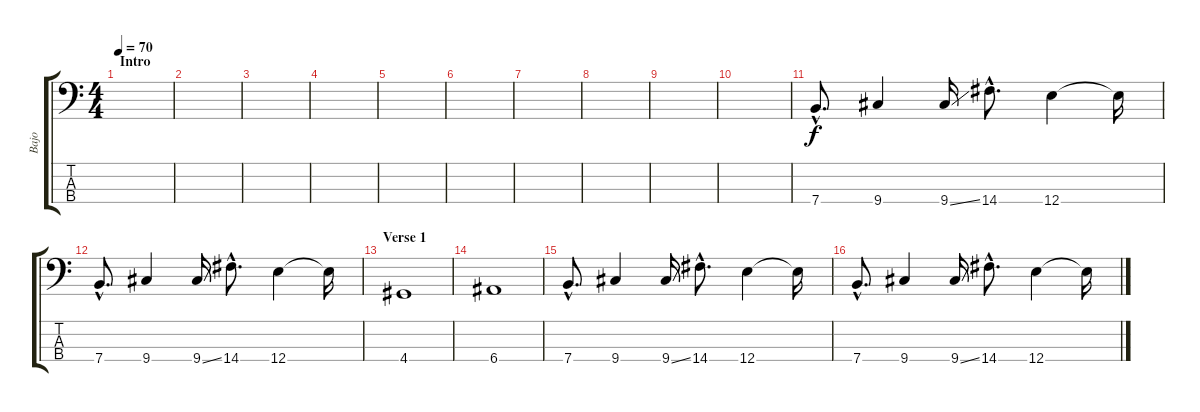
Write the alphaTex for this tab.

\track ("Bajo" "Bajo") {instrument electricbassfinger}
\staff {score tabs}
\tuning (G2 D2 A1 E1) {hide}
\ts (4 4)
\section ("" "Intro")
\tempo 70
\clef f4
\ks c
|
|
|
|
|
|
|
|
|
|
7.4{hac}.8{d} 9.4.4 9.4{ss}.16 14.4{hac}.8{d} 12.4.4 12.4{t}.16 |
7.4{hac}.8{d} 9.4.4 9.4{ss}.16 14.4{hac}.8{d} 12.4.4 12.4{t}.16 |
\section ("" "Verse 1")
4.4.1 |
6.4.1 |
7.4{hac}.8{d} 9.4.4 9.4{ss}.16 14.4{hac}.8{d} 12.4.4 12.4{t}.16 |
7.4{hac}.8{d} 9.4.4 9.4{ss}.16 14.4{hac}.8{d} 12.4.4 12.4{t}.16
